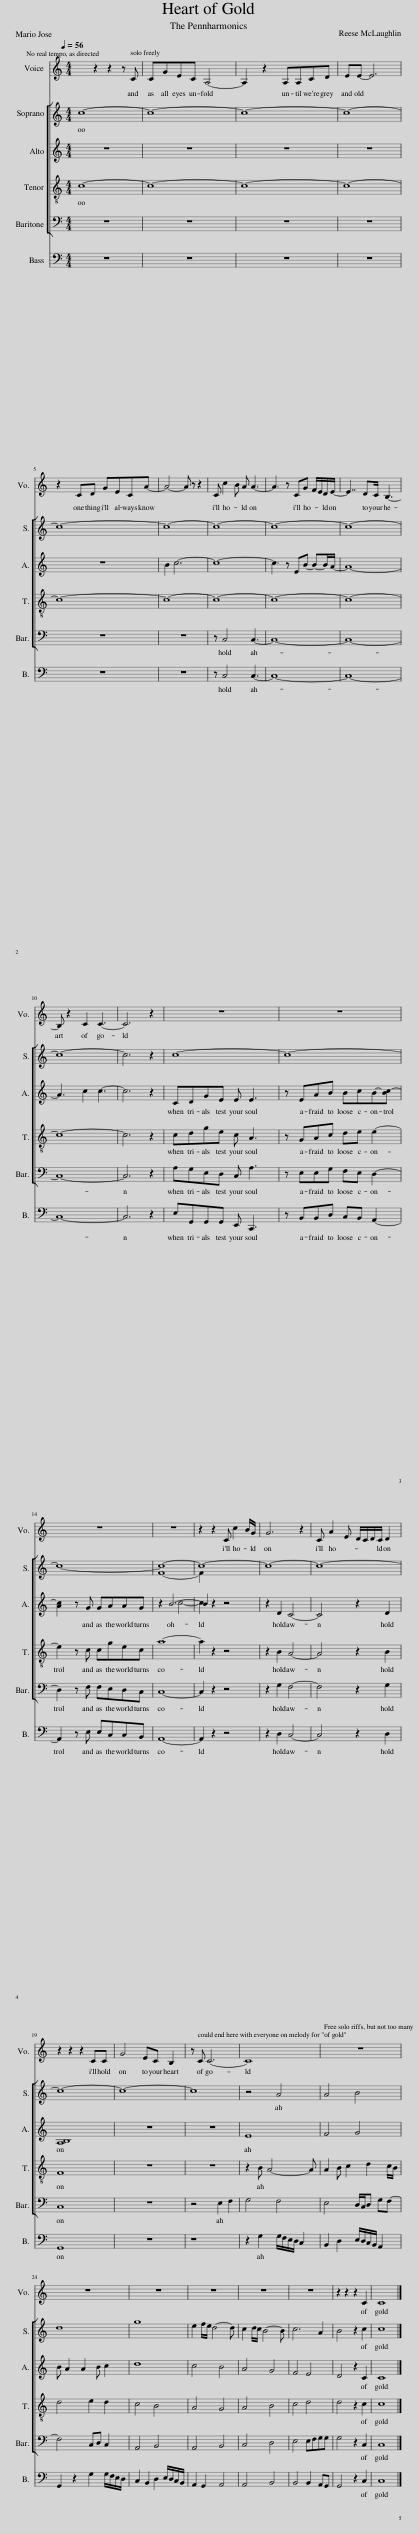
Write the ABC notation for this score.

X:1
%%score 1 [ ( 2 3 ) ( 4 5 ) 6 7 ] 8
L:1/8
Q:1/4=56
M:4/4
I:linebreak $
K:C
V:1 treble
V:2 treble
V:3 treble
V:4 treble
V:5 treble
V:6 treble-8
V:7 bass
V:8 bass
V:1
 x2 z2 z2 z C | CGEC A,4- | A,2 z2 A,A,CD | EE- E6 |$ z2 CD GECA- | %5
 A4- A z z2 | C c2 B A A3- | A3 z CG F/E/D/E/- | E7/2 DC/ B,3- |$ B, z2 C2 C3- | %10
 C6 z2 | z8 | z8 |$ z8 | z8 | %15
 z2 z2 C c2 B/G/ | G6 z2 | C A2 E D/C/D/C/ D2 |$ z2 z2 z2 CC | G4 EC B,2 | %20
 z C C6- | C8 | z8 |$ z8 | z8 | %25
 z8 | z8 | z8 | z2 z2 z2 C2 | C8 |] %30
V:2
 c8- | c8- | c8- | c8- |$ c8- | %5
 c8- | c8- | c8- | c8- |$ c8- | %10
 c6 z2 | c8- | c8- |$ c8- | c8- | %15
 c8- | c8- | c8- |$ c8- | c8- | %20
 c8 | z4 A4 | A4 B4 |$ d8 | g8 | %25
 e2 f/e/ d4- d | c2 d/c/ B4- B | c6 A2 | B4 z2 c2 | c8 |] %30
V:3
 x8 | x8 | x8 | x8 |$ x8 | %5
 x8 | x8 | x8 | x8 |$ x8 | %10
 x8 | x8 | x8 |$ x8 | F8- | %15
 F2 x6 | x8 | x8 |$ x8 | x8 | %20
 x8 | x8 | x8 |$ x8 | x8 | %25
 x8 | x8 | x8 | x8 | x8 |] %30
V:4
 z8 | z8 | z8 | z8 |$ z8 | %5
 B2 c6- | c8- | c3 z EB- B-B/A/- | A8- |$ A3 c2 c3- | %10
 c6 z2 | CDGE E E3 | z EAB BcB-[Bc-] |$ [Ac]2 z G GAAG | z2 B6- | %15
 B2 z2 z4 | z2 D2 C4- | C4 z2 D2 |$ [A,B,]8 | z8 | %20
 z8 | E8 | F4 G4 |$ B A2 A2 B c2 | d8 | %25
 c4 B4 | A4 G4 | F4 E4 | D4 z2 C2 | C8 |] %30
V:5
 x8 | x8 | x8 | x8 |$ x8 | %5
 x8 | x8 | x8 | x8 |$ x8 | %10
 x8 | x8 | x8 |$ x8 | x4 c4- | %15
 c2 x6 | x8 | x8 |$ x8 | x8 | %20
 x8 | x8 | x8 |$ x8 | x8 | %25
 x8 | x8 | x8 | x8 | x8 |] %30
V:6
 c8- | c8- | c8- | c8- |$ c8- | %5
 c8- | c8- | c8- | c8- |$ c8- | %10
 c6 z2 | cdge c A3 | z GAc de e2- |$ e2 z c cgec | a8- | %15
 a2 z2 z4 | z2 B2 A4- | A4 z2 B2 |$ F8 | z8 | %20
 z8 | z2 B A4- A | A2 B c2 d2 c/B/ |$ d4 e2 d2 | c4 B4 | %25
 A4 G4 | A4 B4 | c4 d4 | d4 z2 c2 | c8 |] %30
V:7
 z8 | z8 | z8 | z8 |$ z8 | %5
 z8 | z C,4 C,3- | C,8- | C,8- |$ C,8- | %10
 C,6 z2 | A,G,E,D, C, A,3 | z E,E,G, F,E, D,2- |$ D,2 z F, F,E,D,C, | C,8- | %15
 C,2 z2 z4 | z2 G,2 F,4- | F,4 z2 G,2 |$ C,8 | z8 | %20
 z4 E,2 F,2 | G,4 F,4 | E,4 D,/C,/D, G,F,- |$ F,4 C,D, C,2 | A,,4 B,,4 | %25
 A,,4 B,,4 | C,4 D,4 | E,4 E,F,G,G, | G,4 z2 C,2 | C,8 |] %30
V:8
 z8 | z8 | z8 | z8 |$ z8 | %5
 z8 | z C,4 C,3- | C,8- | C,8- |$ C,8- | %10
 C,6 z2 | E,G,,G,,G,, E,, C,,3 | z B,,B,,D, C,B,, A,,2- |$ A,,2 z E, E,C,C,B,, | A,,8- | %15
 A,,2 z2 z4 | z2 D,2 C,4- | C,4 z2 D,2 |$ G,,8 | z8 | %20
 z8 | z2 G,2 G,/F,/E,/D,/ C,2 | B,,2 D,2 E,/D,/C,/B,,/ A,,2 |$ G,,2 z2 G,2 G,/F,/E,/D,/ | C,2 B,,2 D,2 E,/D,/C,/B,,/ | %25
 A,,2 G,,2 A,,4 | A,,4 B,,4 | B,,4 B,,2 A,,G,, | G,,4 z2 C,2 | C,8 |] %30
